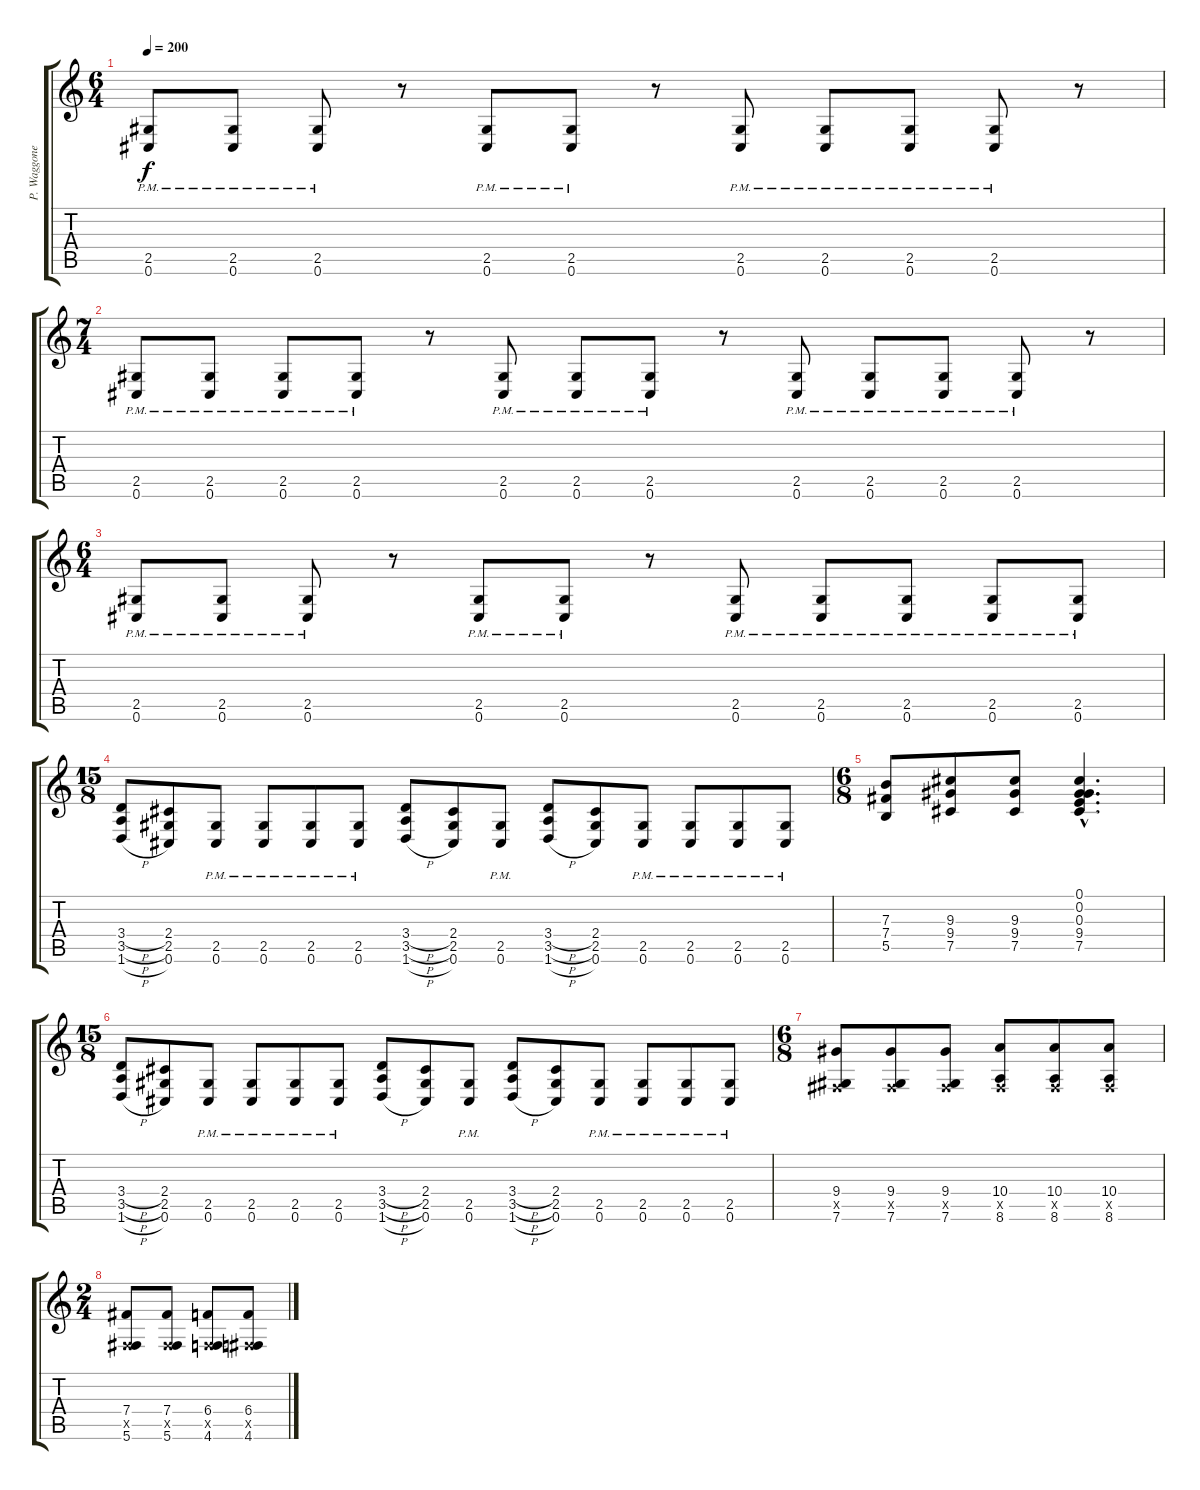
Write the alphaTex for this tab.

\track ("P. Waggoner Gtr." "P. Waggone") {instrument distortionguitar}
\staff {score tabs}
\tuning (Db4 Ab3 E3 B2 Gb2 Db2) {hide}
\ts (6 4)
\tempo 200
\clef g2
\ks c
(2.5{pm} 0.6{pm}).8{dy f} (2.5{pm} 0.6{pm}).8 (2.5{pm} 0.6{pm}).8 r.8 (2.5{pm} 0.6{pm}).8 (2.5{pm} 0.6{pm}).8 r.8 (2.5{pm} 0.6{pm}).8 (2.5{pm} 0.6{pm}).8 (2.5{pm} 0.6{pm}).8 (2.5{pm} 0.6{pm}).8 r.8 |
\ts (7 4)
(2.5{pm} 0.6{pm}).8 (2.5{pm} 0.6{pm}).8 (2.5{pm} 0.6{pm}).8 (2.5{pm} 0.6{pm}).8 r.8 (2.5{pm} 0.6{pm}).8 (2.5{pm} 0.6{pm}).8 (2.5{pm} 0.6{pm}).8 r.8 (2.5{pm} 0.6{pm}).8 (2.5{pm} 0.6{pm}).8 (2.5{pm} 0.6{pm}).8 (2.5{pm} 0.6{pm}).8 r.8 |
\ts (6 4)
(2.5{pm} 0.6{pm}).8 (2.5{pm} 0.6{pm}).8 (2.5{pm} 0.6{pm}).8 r.8 (2.5{pm} 0.6{pm}).8 (2.5{pm} 0.6{pm}).8 r.8 (2.5{pm} 0.6{pm}).8 (2.5{pm} 0.6{pm}).8 (2.5{pm} 0.6{pm}).8 (2.5{pm} 0.6{pm}).8 (2.5{pm} 0.6{pm}).8 |
\ts (15 8)
(3.4{h} 3.5{h} 1.6{h}).8 (2.4 2.5 0.6).8 (2.5{pm} 0.6{pm}).8 (2.5{pm} 0.6{pm}).8 (2.5{pm} 0.6{pm}).8 (2.5{pm} 0.6{pm}).8 (3.4{h} 3.5{h} 1.6{h}).8 (2.4 2.5 0.6).8 (2.5{pm} 0.6{pm}).8 (3.4{h} 3.5{h} 1.6{h}).8 (2.4 2.5 0.6).8 (2.5{pm} 0.6{pm}).8 (2.5{pm} 0.6{pm}).8 (2.5{pm} 0.6{pm}).8 (2.5{pm} 0.6{pm}).8 |
\ts (6 8)
(7.3 7.4 5.5).8 (9.3 9.4 7.5).8 (9.3 9.4 7.5).8 (0.1{hac} 0.2{hac} 0.3{hac} 9.4{hac} 7.5{hac}).4{d} |
\ts (15 8)
(3.4{h} 3.5{h} 1.6{h}).8 (2.4 2.5 0.6).8 (2.5{pm} 0.6{pm}).8 (2.5{pm} 0.6{pm}).8 (2.5{pm} 0.6{pm}).8 (2.5{pm} 0.6{pm}).8 (3.4{h} 3.5{h} 1.6{h}).8 (2.4 2.5 0.6).8 (2.5{pm} 0.6{pm}).8 (3.4{h} 3.5{h} 1.6{h}).8 (2.4 2.5 0.6).8 (2.5{pm} 0.6{pm}).8 (2.5{pm} 0.6{pm}).8 (2.5{pm} 0.6{pm}).8 (2.5{pm} 0.6{pm}).8 |
\ts (6 8)
(9.4 0.5{x} 7.6).8 (9.4 0.5{x} 7.6).8 (9.4 0.5{x} 7.6).8 (10.4 0.5{x} 8.6).8 (10.4 0.5{x} 8.6).8 (10.4 0.5{x} 8.6).8 |
\ts (2 4)
(7.4 0.5{x} 5.6).8 (7.4 0.5{x} 5.6).8 (6.4 0.5{x} 4.6).8 (6.4 0.5{x} 4.6).8
